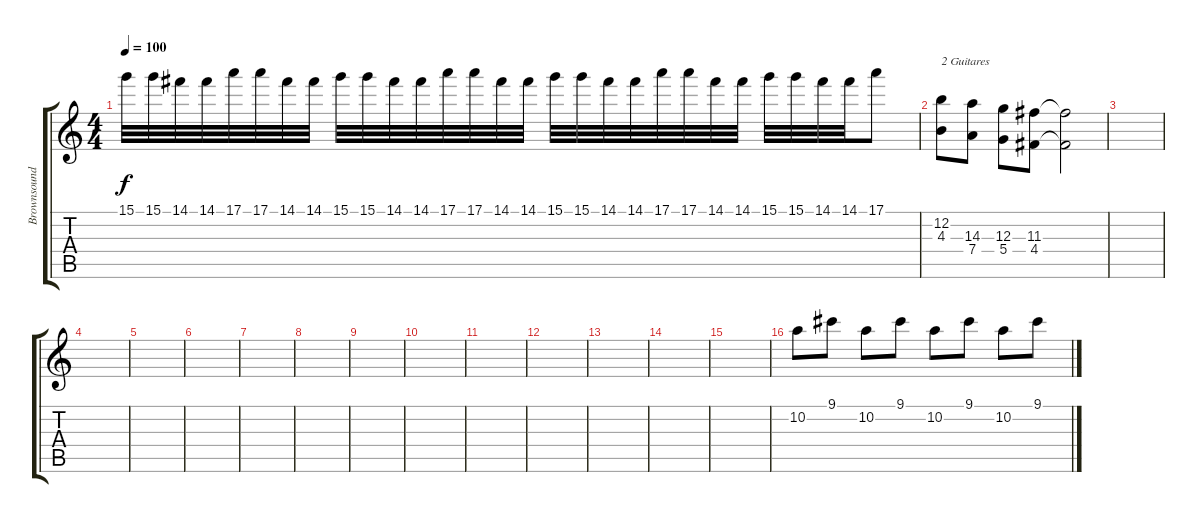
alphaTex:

\track ("Brownsound" "Brownsound") {instrument distortionguitar}
\staff {score tabs}
\tuning (E4 B3 G3 D3 A2 D2) {hide}
\ts (4 4)
\tempo 100
\clef g2
\ks c
15.1.32{dy f} 15.1.32 14.1.32 14.1.32 17.1.32 17.1.32 14.1.32 14.1.32 15.1.32 15.1.32 14.1.32 14.1.32 17.1.32 17.1.32 14.1.32 14.1.32 15.1.32 15.1.32 14.1.32 14.1.32 17.1.32 17.1.32 14.1.32 14.1.32 15.1.32 15.1.32 14.1.32 14.1.32 17.1.8 |
(12.2 4.3).8{txt "2 Guitares"} (14.3 7.4).8 (12.3 5.4).8 (11.3 4.4).8 (11.3{t} 4.4{t}).2 |
|
|
|
|
|
|
|
|
|
|
|
|
|
10.2.8 9.1.8 10.2.8 9.1.8 10.2.8 9.1.8 10.2.8 9.1.8
